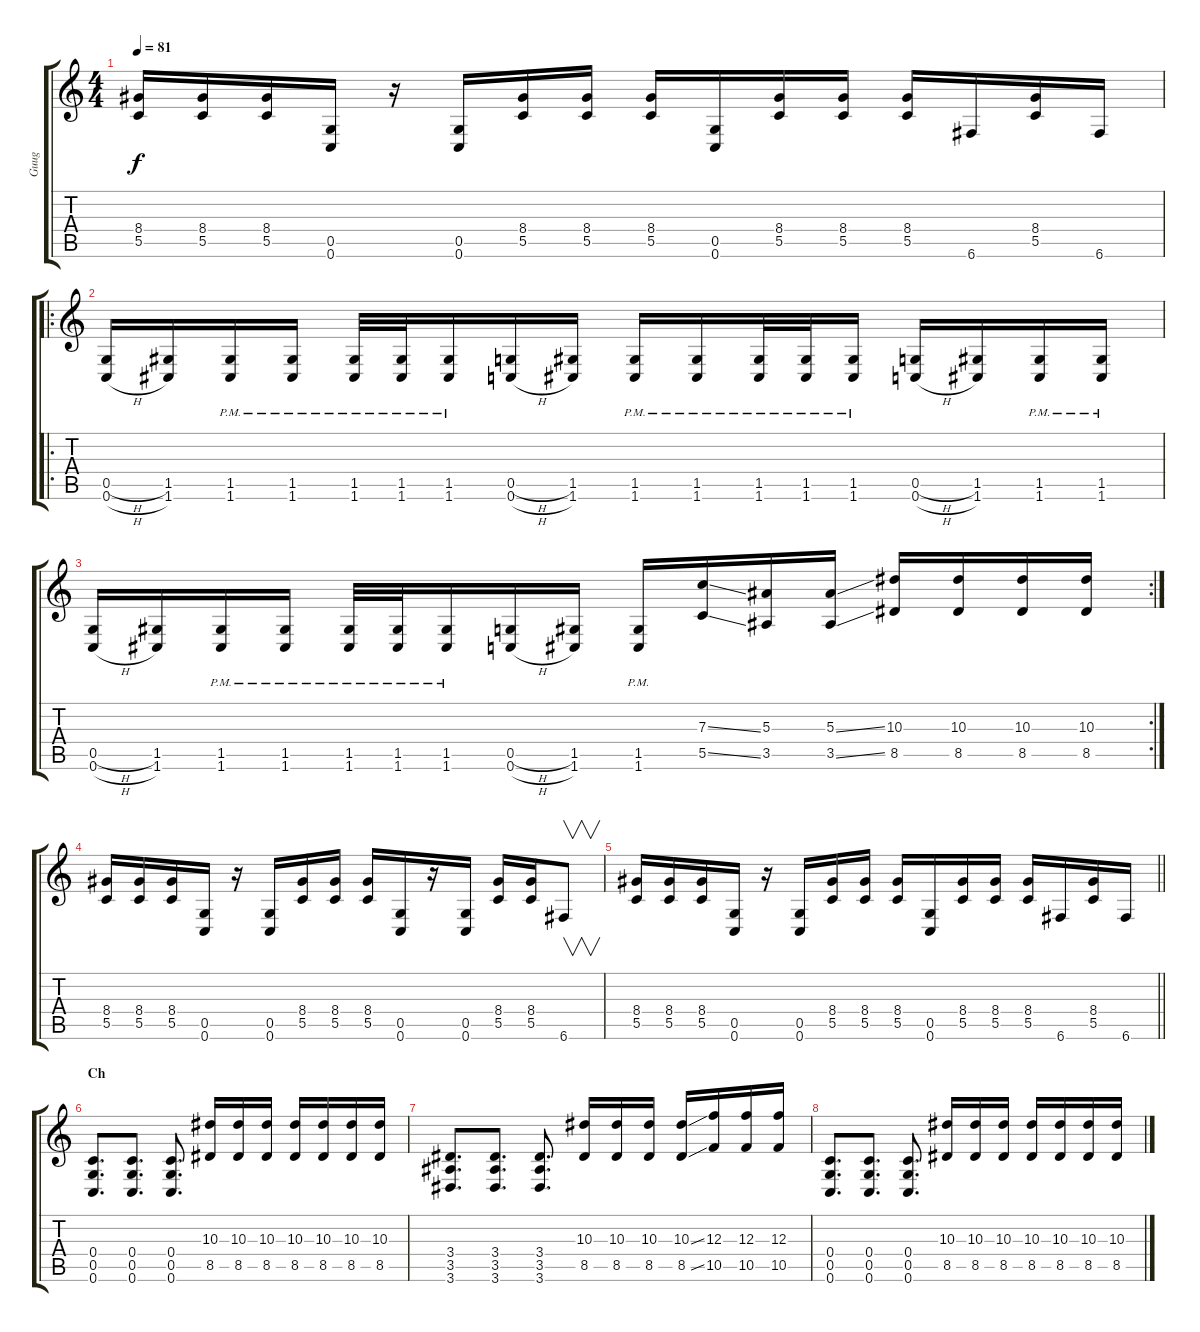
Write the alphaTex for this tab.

\track ("Guug" "Guug") {solo instrument overdrivenguitar}
\staff {score tabs}
\tuning (D4 A3 F3 C3 G2 C2) {hide}
\ts (4 4)
\tempo 81
\clef g2
\ks c
(8.4 5.5).16{dy f} (8.4 5.5).16 (8.4 5.5).16 (0.5 0.6).16 r.16 (0.5 0.6).16 (8.4 5.5).16 (8.4 5.5).16 (8.4 5.5).16 (0.5 0.6).16 (8.4 5.5).16 (8.4 5.5).16 (8.4 5.5).16 6.6.16 (8.4 5.5).16 6.6.16 |
\ro
(0.5{h} 0.6{h}).16 (1.5 1.6).16 (1.5{pm} 1.6{pm}).16 (1.5{pm} 1.6{pm}).16 (1.5{pm} 1.6{pm}).32 (1.5{pm} 1.6{pm}).32 (1.5{pm} 1.6{pm}).16 (0.5{h} 0.6{h}).16 (1.5 1.6).16 (1.5{pm} 1.6{pm}).16 (1.5{pm} 1.6{pm}).16 (1.5{pm} 1.6{pm}).32 (1.5{pm} 1.6{pm}).32 (1.5{pm} 1.6{pm}).16 (0.5{h} 0.6{h}).16 (1.5 1.6).16 (1.5{pm} 1.6{pm}).16 (1.5{pm} 1.6{pm}).16 |
\rc 2
(0.5{h} 0.6{h}).16 (1.5 1.6).16 (1.5{pm} 1.6{pm}).16 (1.5{pm} 1.6{pm}).16 (1.5{pm} 1.6{pm}).32 (1.5{pm} 1.6{pm}).32 (1.5{pm} 1.6{pm}).16 (0.5{h} 0.6{h}).16 (1.5 1.6).16 (1.5{pm} 1.6{pm}).16 (7.3{ss} 5.5{ss}).16 (5.3 3.5).16 (5.3{ss} 3.5{ss}).16 (10.3 8.5).16 (10.3 8.5).16 (10.3 8.5).16 (10.3 8.5).16 |
(8.4 5.5).16 (8.4 5.5).16 (8.4 5.5).16 (0.5 0.6).16 r.16 (0.5 0.6).16 (8.4 5.5).16 (8.4 5.5).16 (8.4 5.5).16 (0.5 0.6).16 r.16 (0.5 0.6).16 (8.4 5.5).16 (8.4 5.5).16 6.6.8{v} |
\barLineRight lightlight
(8.4 5.5).16 (8.4 5.5).16 (8.4 5.5).16 (0.5 0.6).16 r.16 (0.5 0.6).16 (8.4 5.5).16 (8.4 5.5).16 (8.4 5.5).16 (0.5 0.6).16 (8.4 5.5).16 (8.4 5.5).16 (8.4 5.5).16 6.6.16 (8.4 5.5).16 6.6.16 |
\section ("" "Ch")
(0.4 0.5 0.6).8{d} (0.4 0.5 0.6).8{d} (0.4 0.5 0.6).8{d} (10.3 8.5).16 (10.3 8.5).16 (10.3 8.5).16 (10.3 8.5).16 (10.3 8.5).16 (10.3 8.5).16 (10.3 8.5).16 |
(3.4 3.5 3.6).8{d} (3.4 3.5 3.6).8{d} (3.4 3.5 3.6).8{d} (10.3 8.5).16 (10.3 8.5).16 (10.3 8.5).16 (10.3{ss} 8.5{ss}).16 (12.3 10.5).16 (12.3 10.5).16 (12.3 10.5).16 |
(0.4 0.5 0.6).8{d} (0.4 0.5 0.6).8{d} (0.4 0.5 0.6).8{d} (10.3 8.5).16 (10.3 8.5).16 (10.3 8.5).16 (10.3 8.5).16 (10.3 8.5).16 (10.3 8.5).16 (10.3 8.5).16
